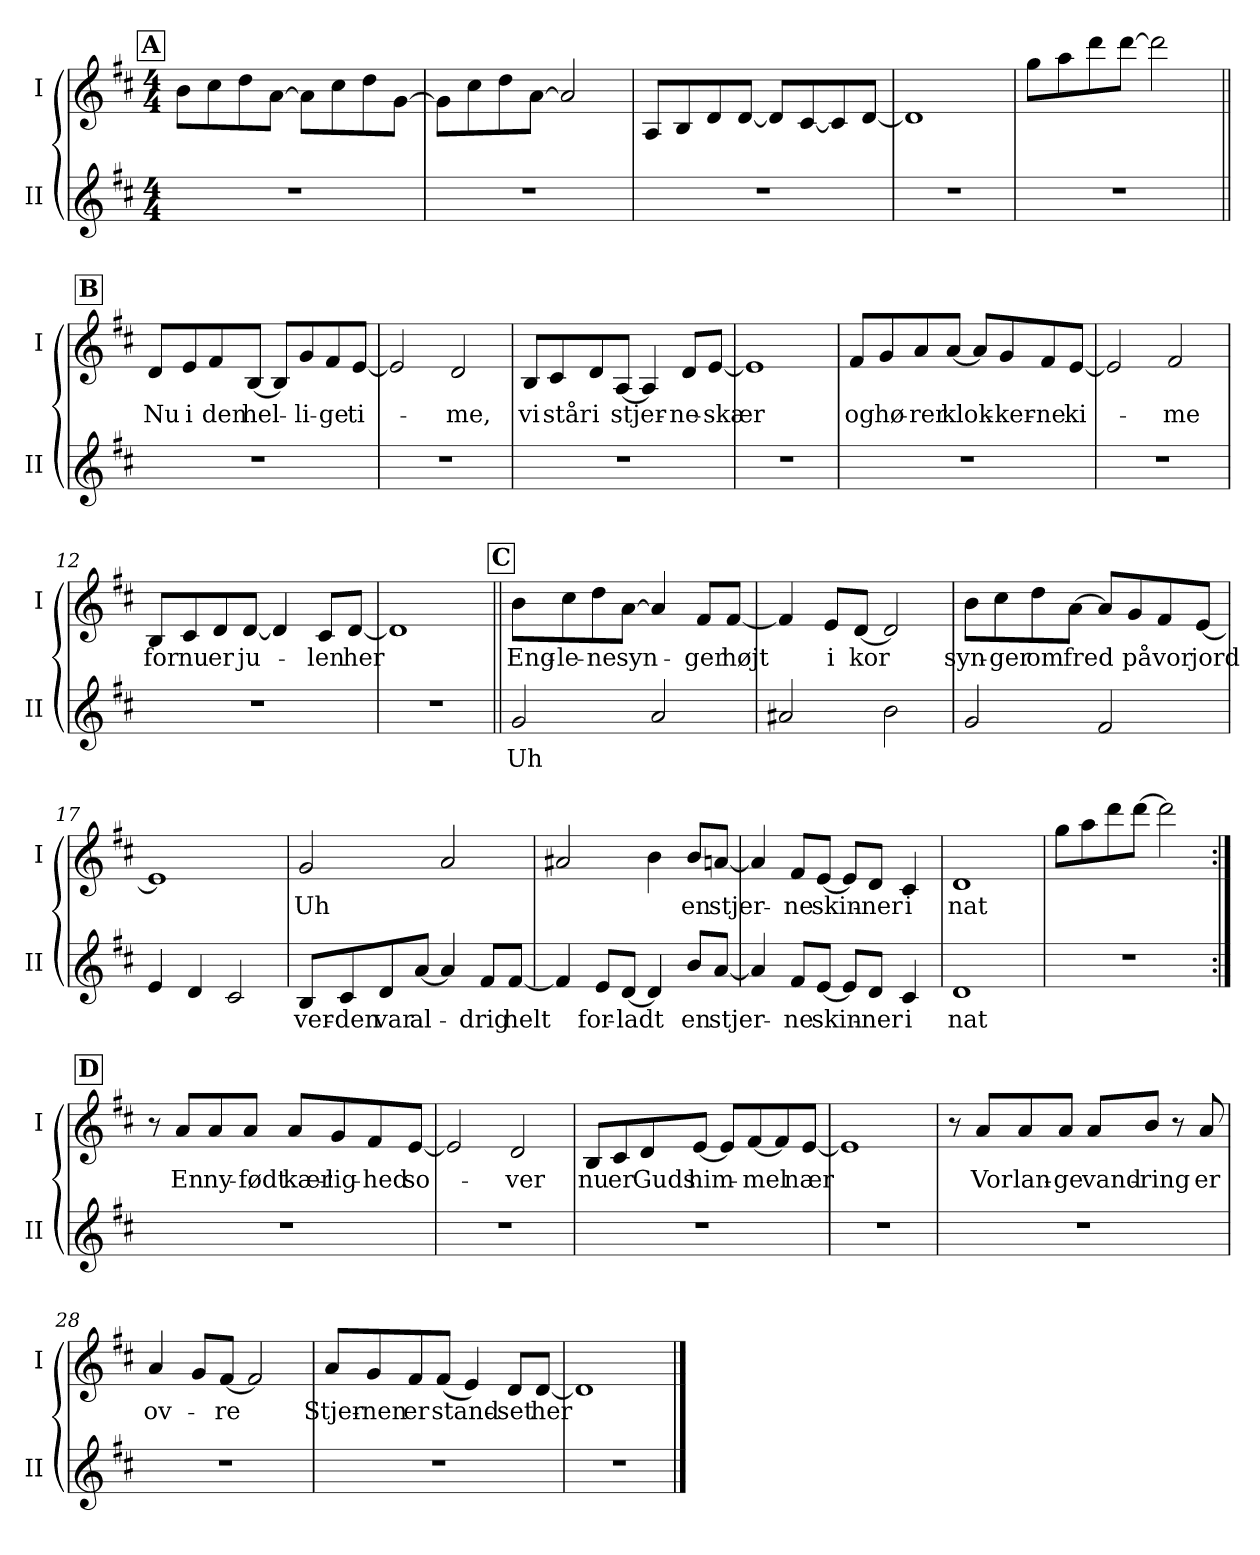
**kern	**text	**kern	**text
*part2	*part2	*part1	*part1
*staff2	*staff2	*staff1	*staff1
*I"II	*	*I"I	*
*I'II	*	*I'I	*
*clefG2	*	*clefG2	*
*k[f#c#]	*	*k[f#c#]	*
*M4/4	*	*M4/4	*
!!LO:REH:place=s1:a:B:fs=14:t=A
=1	=1	=1	=1
1r	.	8b!\L	.
.	.	8cc#!\	.
.	.	8dd!\	.
.	.	[8a!\J	.
.	.	8a!\L]	.
.	.	8cc#!\	.
.	.	8dd!\	.
.	.	[8g!\J	.
=2	=2	=2	=2
1r	.	8g!\L]	.
.	.	8cc#!\	.
.	.	8dd!\	.
.	.	[8a!\J	.
.	.	2a!/]	.
=3	=3	=3	=3
1r	.	8A!/L	.
.	.	8B!/	.
.	.	8d!/	.
.	.	[8d!/J	.
.	.	8d!/L]	.
.	.	[8c#!/	.
.	.	8c#!/]	.
.	.	[8d!/J	.
=4	=4	=4	=4
1r	.	1d!]	.
=5	=5	=5	=5
1r	.	8gg!\L	.
.	.	8aa!\	.
.	.	8ddd!\	.
.	.	[8ddd!\J	.
.	.	2ddd!\]	.
!!LO:REH:place=s1:a:B:fs=14:t=B
=6||	=6||	=6||	=6||
!	!	!	!LO:LY:b
1r	.	8d/L	Nu
!	!	!	!LO:LY:b
.	.	8e/	i
!	!	!	!LO:LY:b
.	.	8f#/	den
!	!	!	!LO:LY:b
.	.	[8B/J	hel-
.	.	8B/L]	.
!	!	!	!LO:LY:b
.	.	8g/	-li-
!	!	!	!LO:LY:b
.	.	8f#/	-ge
!	!	!	!LO:LY:b
.	.	[8e/J	ti-
=7	=7	=7	=7
1r	.	2e/]	.
!	!	!	!LO:LY:b
.	.	2d/	-me,
!!LO:LB:g=z
=8	=8	=8	=8
!	!	!	!LO:LY:b
1r	.	8B/L	vi
!	!	!	!LO:LY:b
.	.	8c#/	står
!	!	!	!LO:LY:b
.	.	8d/	i
!	!	!	!LO:LY:b
.	.	[8A/J	stjer-
.	.	4A/]	.
!	!	!	!LO:LY:b
.	.	8d/L	-ne-
!	!	!	!LO:LY:b
.	.	[8e/J	-skær
=9	=9	=9	=9
1r	.	1e]	.
=10	=10	=10	=10
!	!	!	!LO:LY:b
1r	.	8f#/L	og
!	!	!	!LO:LY:b
.	.	8g/	hø-
!	!	!	!LO:LY:b
.	.	8a/	-rer
!	!	!	!LO:LY:b
.	.	[8a/J	klok-
.	.	8a/L]	.
!	!	!	!LO:LY:b
.	.	8g/	-ker-
!	!	!	!LO:LY:b
.	.	8f#/	-ne
!	!	!	!LO:LY:b
.	.	[8e/J	ki-
=11	=11	=11	=11
1r	.	2e/]	.
!	!	!	!LO:LY:b
.	.	2f#/	-me
=12	=12	=12	=12
!	!	!	!LO:LY:b
1r	.	8B/L	for
!	!	!	!LO:LY:b
.	.	8c#/	nu
!	!	!	!LO:LY:b
.	.	8d/	er
!	!	!	!LO:LY:b
.	.	[8d/J	ju-
.	.	4d/]	.
!	!	!	!LO:LY:b
.	.	8c#/L	-len
!	!	!	!LO:LY:b
.	.	[8d/J	her
=13	=13	=13	=13
1r	.	1d]	.
!!LO:LB:g=z
!!LO:REH:place=s1:a:B:fs=14:t=C
=14||	=14||	=14||	=14||
!	!LO:LY:b	!	!LO:LY:b
2g/	Uh	8b\L	Eng-
!	!	!	!LO:LY:b
.	.	8cc#\	-le-
!	!	!	!LO:LY:b
.	.	8dd\	-ne
!	!	!	!LO:LY:b
.	.	[8a\J	syn-
2a/	.	4a/]	.
!	!	!	!LO:LY:b
.	.	8f#/L	-ger
!	!	!	!LO:LY:b
.	.	[8f#/J	højt
=15	=15	=15	=15
2a#X/	.	4f#/]	.
!	!	!	!LO:LY:b
.	.	8e/L	i
!	!	!	!LO:LY:b
.	.	[8d/J	kor
2b\	.	2d/]	.
=16	=16	=16	=16
!	!	!	!LO:LY:b
2g/	.	8b\L	syn-
!	!	!	!LO:LY:b
.	.	8cc#\	-ger
!	!	!	!LO:LY:b
.	.	8dd\	om
!	!	!	!LO:LY:b
.	.	[8a\J	fred
2f#/	.	8a/L]	.
!	!	!	!LO:LY:b
.	.	8g/	på
!	!	!	!LO:LY:b
.	.	8f#/	vor
!	!	!	!LO:LY:b
.	.	[8e/J	jord
=17	=17	=17	=17
4e/	.	1e]	.
4d/	.	.	.
2c#/	.	.	.
=18	=18	=18	=18
!	!LO:LY:b	!	!LO:LY:b
8B/L	ver-	2g/	Uh
!	!LO:LY:b	!	!
8c#/	-den	.	.
!	!LO:LY:b	!	!
8d/	var	.	.
!	!LO:LY:b	!	!
[8a/J	al-	.	.
4a/]	.	2a/	.
!	!LO:LY:b	!	!
8f#/L	-drig	.	.
!	!LO:LY:b	!	!
[8f#/J	helt	.	.
!!LO:LB:g=z
=19	=19	=19	=19
4f#/]	.	2a#X/	.
!	!LO:LY:b	!	!
8e/L	for-	.	.
!	!LO:LY:b	!	!
[8d/J	-ladt	.	.
4d/]	.	4b\	.
!	!LO:LY:b	!	!LO:LY:b
8b/L	en	8b/L	en
!	!LO:LY:b	!	!LO:LY:b
[8a/J	stjer-	[8an/J	stjer-
=20	=20	=20	=20
4a/]	.	4a/]	.
!	!LO:LY:b	!	!LO:LY:b
8f#/L	-ne	8f#/L	-ne
!	!LO:LY:b	!	!LO:LY:b
[8e/J	skin-	[8e/J	skin-
8e/L]	.	8e/L]	.
!	!LO:LY:b	!	!LO:LY:b
8d/J	-ner	8d/J	-ner
!	!LO:LY:b	!	!LO:LY:b
4c#/	i	4c#/	i
=21	=21	=21	=21
!	!LO:LY:b	!	!LO:LY:b
1d	nat	1d	nat
=22	=22	=22	=22
1r	.	8gg!\L	.
.	.	8aa!\	.
.	.	8ddd!\	.
.	.	[8ddd!\J	.
.	.	2ddd!\]	.
!!LO:PB:g=z
!!LO:REH:place=s1:a:B:fs=14:t=D
=23:|!	=23:|!	=23:|!	=23:|!
1r	.	8r	.
!	!	!	!LO:LY:b
.	.	8a/L	En
!	!	!	!LO:LY:b
.	.	8a/	ny-
!	!	!	!LO:LY:b
.	.	8a/J	-født
!	!	!	!LO:LY:b
.	.	8a/L	kær-
!	!	!	!LO:LY:b
.	.	8g/	-lig-
!	!	!	!LO:LY:b
.	.	8f#/	-hed
!	!	!	!LO:LY:b
.	.	[8e/J	so-
=24	=24	=24	=24
1r	.	2e/]	.
!	!	!	!LO:LY:b
.	.	2d/	-ver
=25	=25	=25	=25
!	!	!	!LO:LY:b
1r	.	8B/L	nu
!	!	!	!LO:LY:b
.	.	8c#/	er
!	!	!	!LO:LY:b
.	.	8d/	Guds
!	!	!	!LO:LY:b
.	.	[8e/J	him-
.	.	8e/L]	.
!	!	!	!LO:LY:b
.	.	[8f#/	-mel
.	.	8f#/]	.
!	!	!	!LO:LY:b
.	.	[8e/J	nær
=26	=26	=26	=26
1r	.	1e]	.
=27	=27	=27	=27
1r	.	8r	.
!	!	!	!LO:LY:b
.	.	8a/L	Vor
!	!	!	!LO:LY:b
.	.	8a/	lan-
!	!	!	!LO:LY:b
.	.	8a/J	-ge
!	!	!	!LO:LY:b
.	.	8a/L	vand-
!	!	!	!LO:LY:b
.	.	8b/J	-ring
.	.	8r	.
!	!	!	!LO:LY:b
.	.	8a/	er
!!LO:LB:g=z
=28	=28	=28	=28
!	!	!	!LO:LY:b
1r	.	4a/	ov-
.	.	8g/L	.
!	!	!	!LO:LY:b
.	.	[8f#/J	-re
.	.	2f#/]	.
=29	=29	=29	=29
!	!	!	!LO:LY:b
1r	.	8a/L	Stjer-
!	!	!	!LO:LY:b
.	.	8g/	-nen
!	!	!	!LO:LY:b
.	.	8f#/	er
!	!	!	!LO:LY:b
.	.	(<8f#/J	stand-
.	.	4e/)	.
!	!	!	!LO:LY:b
.	.	8d/L	-set
!	!	!	!LO:LY:b
.	.	[8d/J	her
=30	=30	=30	=30
1r	.	1d]	.
==	==	==	==
*-	*-	*-	*-
